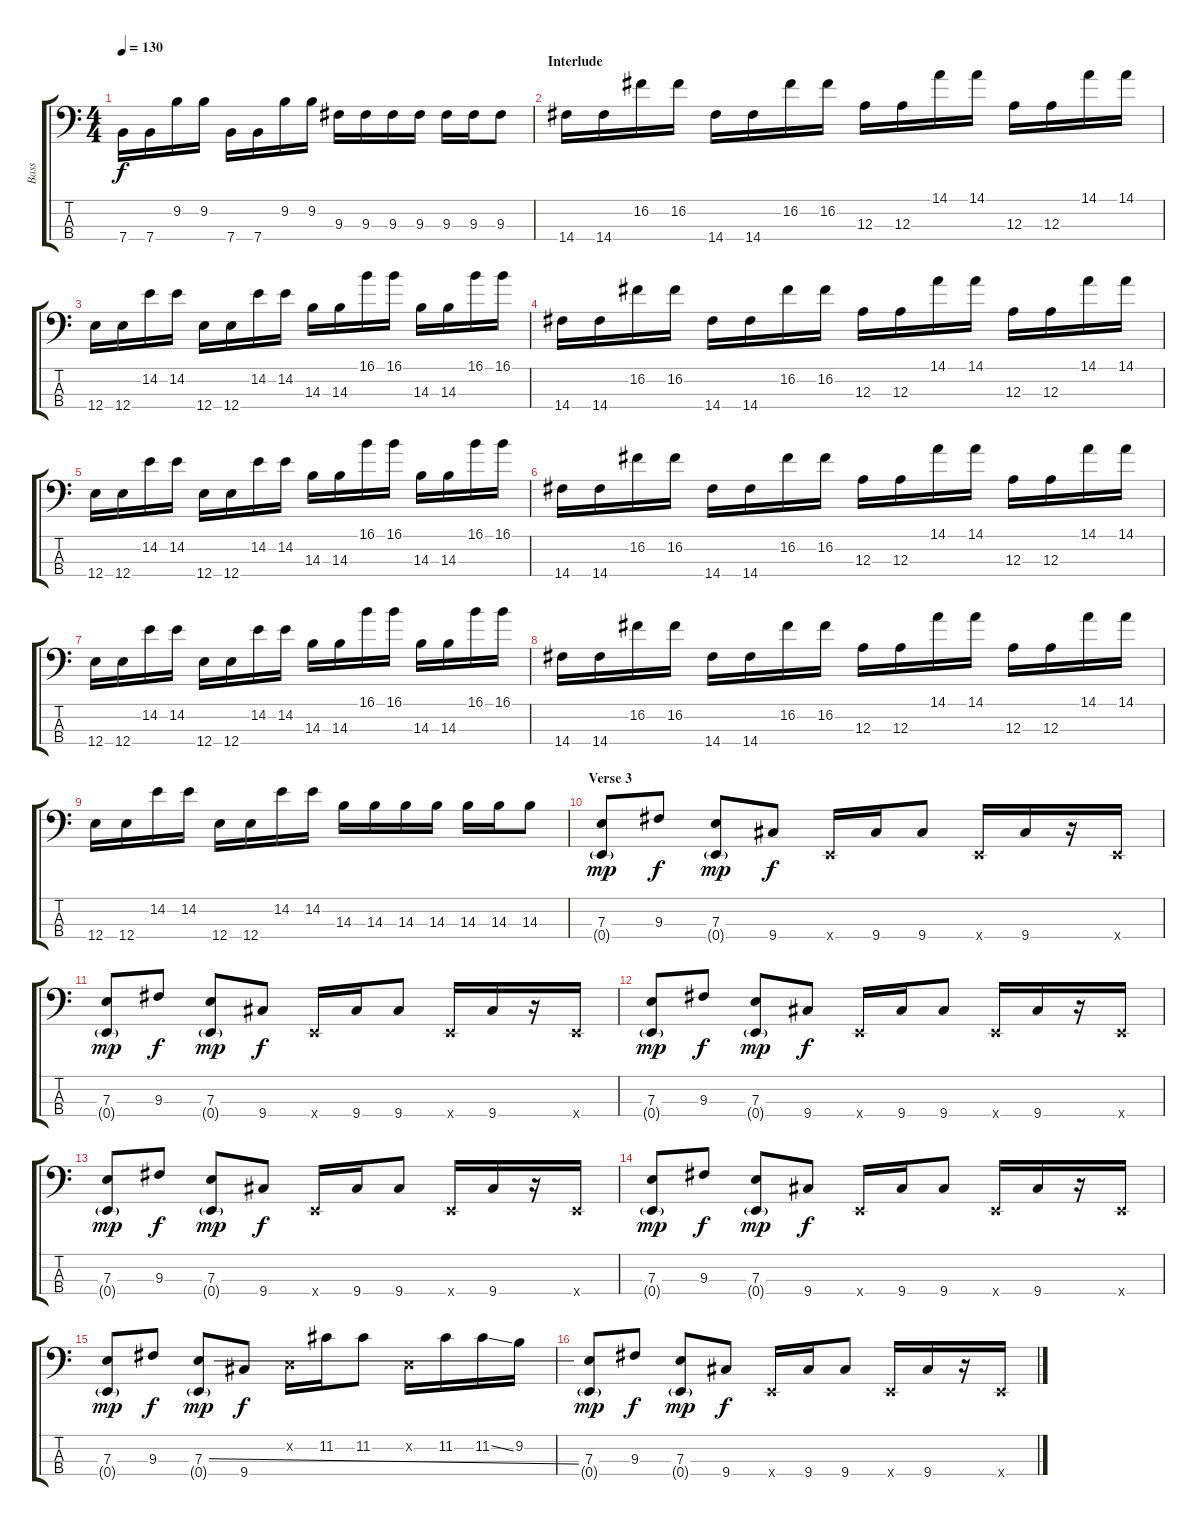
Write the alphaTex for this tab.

\track ("Bass" "Bass") {instrument electricbassfinger}
\staff {score tabs}
\tuning (G2 D2 A1 E1) {hide}
\ts (4 4)
\tempo 130
\clef f4
\ks c
7.4.16{dy f} 7.4.16 9.2.16 9.2.16 7.4.16 7.4.16 9.2.16 9.2.16 9.3.16 9.3.16 9.3.16 9.3.16 9.3.16 9.3.16 9.3.8 |
\section ("" "Interlude")
14.4.16 14.4.16 16.2.16 16.2.16 14.4.16 14.4.16 16.2.16 16.2.16 12.3.16 12.3.16 14.1.16 14.1.16 12.3.16 12.3.16 14.1.16 14.1.16 |
12.4.16 12.4.16 14.2.16 14.2.16 12.4.16 12.4.16 14.2.16 14.2.16 14.3.16 14.3.16 16.1.16 16.1.16 14.3.16 14.3.16 16.1.16 16.1.16 |
14.4.16 14.4.16 16.2.16 16.2.16 14.4.16 14.4.16 16.2.16 16.2.16 12.3.16 12.3.16 14.1.16 14.1.16 12.3.16 12.3.16 14.1.16 14.1.16 |
12.4.16 12.4.16 14.2.16 14.2.16 12.4.16 12.4.16 14.2.16 14.2.16 14.3.16 14.3.16 16.1.16 16.1.16 14.3.16 14.3.16 16.1.16 16.1.16 |
14.4.16 14.4.16 16.2.16 16.2.16 14.4.16 14.4.16 16.2.16 16.2.16 12.3.16 12.3.16 14.1.16 14.1.16 12.3.16 12.3.16 14.1.16 14.1.16 |
12.4.16 12.4.16 14.2.16 14.2.16 12.4.16 12.4.16 14.2.16 14.2.16 14.3.16 14.3.16 16.1.16 16.1.16 14.3.16 14.3.16 16.1.16 16.1.16 |
14.4.16 14.4.16 16.2.16 16.2.16 14.4.16 14.4.16 16.2.16 16.2.16 12.3.16 12.3.16 14.1.16 14.1.16 12.3.16 12.3.16 14.1.16 14.1.16 |
12.4.16 12.4.16 14.2.16 14.2.16 12.4.16 12.4.16 14.2.16 14.2.16 14.3.16 14.3.16 14.3.16 14.3.16 14.3.16 14.3.16 14.3.8 |
\section ("" "Verse 3")
(7.3 0.4{g}).8{dy mp} 9.3.8{dy f} (7.3 0.4{g}).8{dy mp} 9.4.8{dy f} 0.4{x}.16 9.4.16 9.4.8 0.4{x}.16 9.4.16 r.16 0.4{x}.16 |
(7.3 0.4{g}).8{dy mp} 9.3.8{dy f} (7.3 0.4{g}).8{dy mp} 9.4.8{dy f} 0.4{x}.16 9.4.16 9.4.8 0.4{x}.16 9.4.16 r.16 0.4{x}.16 |
(7.3 0.4{g}).8{dy mp} 9.3.8{dy f} (7.3 0.4{g}).8{dy mp} 9.4.8{dy f} 0.4{x}.16 9.4.16 9.4.8 0.4{x}.16 9.4.16 r.16 0.4{x}.16 |
(7.3 0.4{g}).8{dy mp} 9.3.8{dy f} (7.3 0.4{g}).8{dy mp} 9.4.8{dy f} 0.4{x}.16 9.4.16 9.4.8 0.4{x}.16 9.4.16 r.16 0.4{x}.16 |
(7.3 0.4{g}).8{dy mp} 9.3.8{dy f} (7.3 0.4{g}).8{dy mp} 9.4.8{dy f} 0.4{x}.16 9.4.16 9.4.8 0.4{x}.16 9.4.16 r.16 0.4{x}.16 |
(7.3 0.4{g}).8{dy mp} 9.3.8{dy f} (7.3{ss} 0.4{g}).8{dy mp} 9.4.8{dy f} 0.2{x}.16 11.2.16 11.2.8 0.2{x}.16 11.2.16 11.2{ss}.16 9.2.16 |
(7.3 0.4{g}).8{dy mp} 9.3.8{dy f} (7.3 0.4{g}).8{dy mp} 9.4.8{dy f} 0.4{x}.16 9.4.16 9.4.8 0.4{x}.16 9.4.16 r.16 0.4{x}.16
